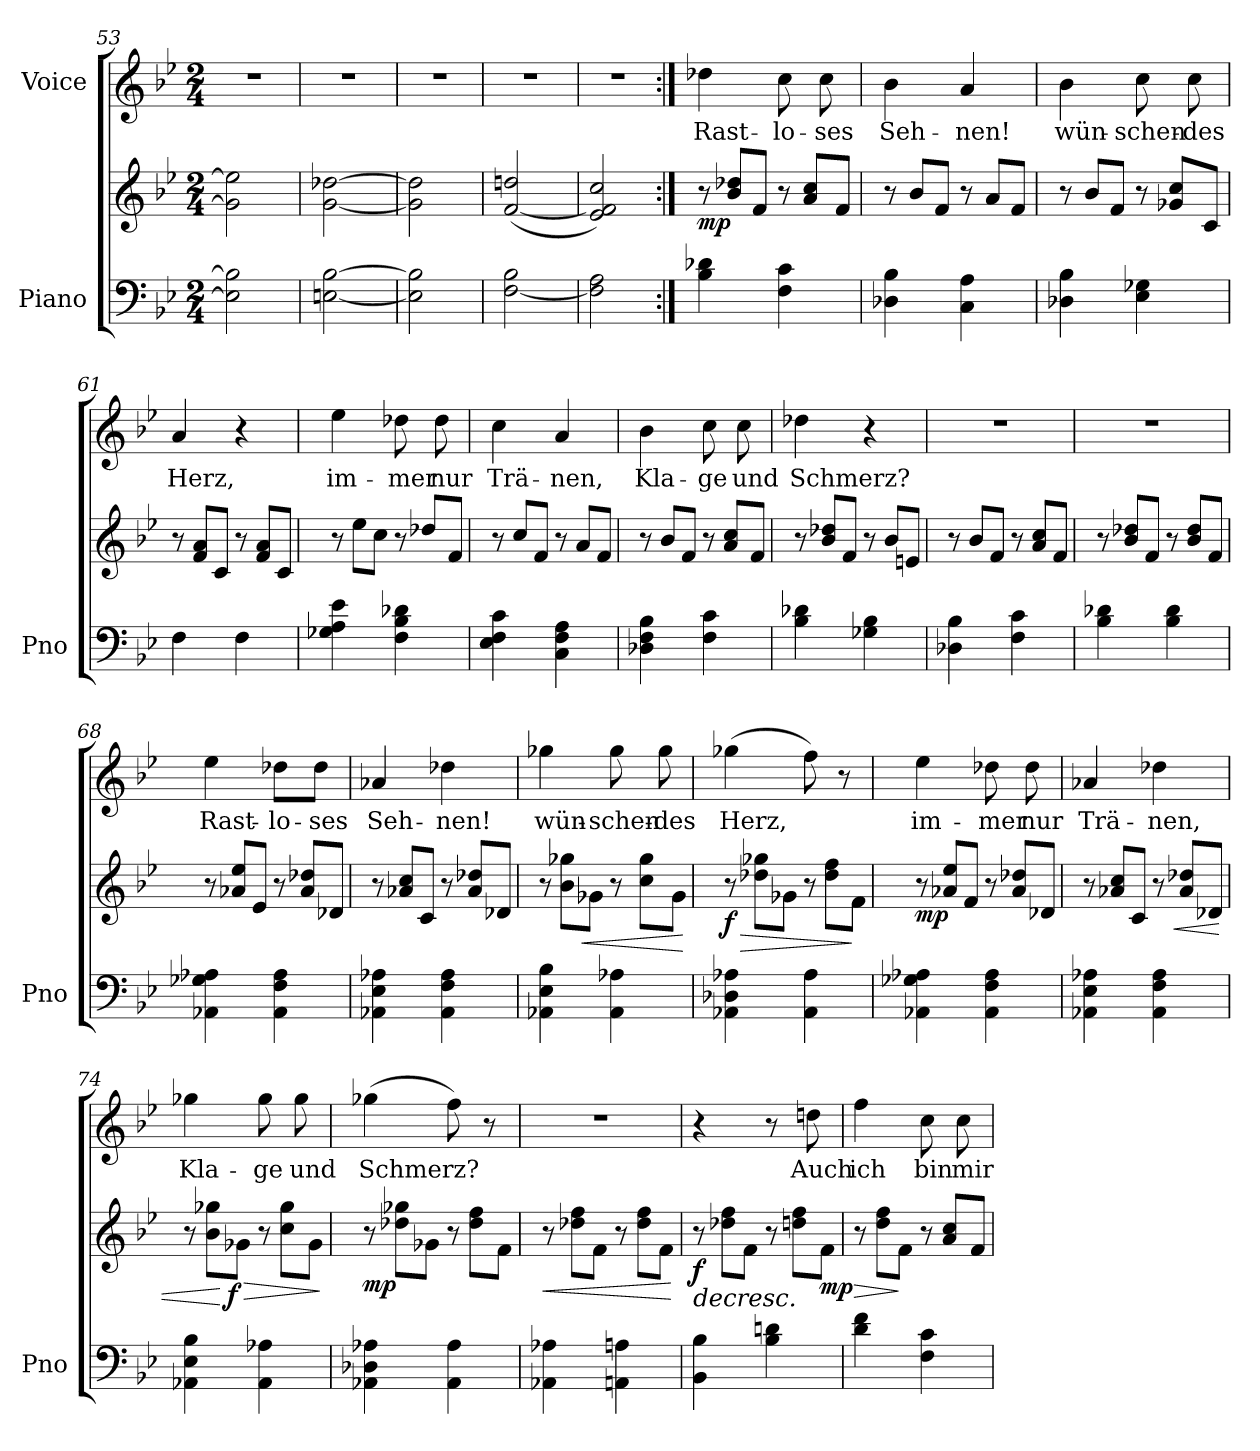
**kern	**kern	**dynam	**kern	**text
*part2	*part2	*part2	*part1	*part1
*staff3	*staff2	*staff2/3	*staff1	*staff1
*I"Piano	*	*	*I"Voice	*
*I'Pno	*	*	*	*
*clefF4	*clefG2	*	*clefG2	*
*k[b-e-]	*k[b-e-]	*	*k[b-e-]	*
*M2/4	*M2/4	*	*M2/4	*
=53	=53	=53	=53	=53
2E-\] 2B-\]	2g\] 2ee-\]	.	2r	.
=54	=54	=54	=54	=54
[2En\ [2B-\	[2g\ [2dd-X\	.	2r	.
=55	=55	=55	=55	=55
2E\] 2B-\]	2g\] 2dd-\]	.	2r	.
=56	=56	=56	=56	=56
[2F\ 2B-\	(>[2f/ 2ddn/	.	2r	.
=57	=57	=57	=57	=57
2F\] 2A\	2e-/ 2f/] 2cc/)	.	2r	.
!!LO:PB:g=z
=58:|!	=58:|!	=58:|!	=58:|!	=58:|!
*	*Xtuplet	*	*	*
!	!	!LO:DY:b	!	!LO:LY:b
4B-\ 4d-X\	12r	mp	4dd-X\	Rast-
.	12b-/ 12dd-X/L	.	.	.
.	12f/J	.	.	.
!	!	!	!	!LO:LY:b
4F\ 4c\	12r	.	8cc\	-lo-
.	12a/ 12cc/L	.	.	.
!	!	!	!	!LO:LY:b
.	.	.	8cc\	-ses
.	12f/J	.	.	.
=59	=59	=59	=59	=59
!	!	!	!	!LO:LY:b
4D-X\ 4B-\	12r	.	4b-\	Seh-
.	12b-/L	.	.	.
.	12f/J	.	.	.
!	!	!	!	!LO:LY:b
4C\ 4A\	12r	.	4a/	-nen!
.	12a/L	.	.	.
.	12f/J	.	.	.
=60	=60	=60	=60	=60
!	!	!	!	!LO:LY:b
4D-X\ 4B-\	12r	.	4b-\	wün-
.	12b-/L	.	.	.
.	12f/J	.	.	.
!	!	!	!	!LO:LY:b
4E-\ 4G-X\	12r	.	8cc\	-schen-
.	12g-X/ 12cc/L	.	.	.
!	!	!	!	!LO:LY:b
.	.	.	8cc\	-des
.	12c/J	.	.	.
=61	=61	=61	=61	=61
!	!	!	!	!LO:LY:b
4F\	12r	.	4a/	Herz,
.	12f/ 12a/L	.	.	.
.	12c/J	.	.	.
4F\	12r	.	4r	.
.	12f/ 12a/L	.	.	.
.	12c/J	.	.	.
=62	=62	=62	=62	=62
!	!	!	!	!LO:LY:b
4G-X\ 4A\ 4e-\	12r	.	4ee-\	im-
.	12ee-\L	.	.	.
.	12cc\J	.	.	.
!	!	!	!	!LO:LY:b
4F\ 4B-\ 4d-X\	12r	.	8dd-X\	-mer
.	12dd-X/L	.	.	.
!	!	!	!	!LO:LY:b
.	.	.	8dd-\	nur
.	12f/J	.	.	.
!!LO:LB:g=z
=63	=63	=63	=63	=63
!	!	!	!	!LO:LY:b
4E-\ 4F\ 4c\	12r	.	4cc\	Trä-
.	12cc/L	.	.	.
.	12f/J	.	.	.
!	!	!	!	!LO:LY:b
4C\ 4F\ 4A\	12r	.	4a/	-nen,
.	12a/L	.	.	.
.	12f/J	.	.	.
=64	=64	=64	=64	=64
!	!	!	!	!LO:LY:b
4D-X\ 4F\ 4B-\	12r	.	4b-\	Kla-
.	12b-/L	.	.	.
.	12f/J	.	.	.
!	!	!	!	!LO:LY:b
4F\ 4c\	12r	.	8cc\	-ge
.	12a/ 12cc/L	.	.	.
!	!	!	!	!LO:LY:b
.	.	.	8cc\	und
.	12f/J	.	.	.
=65	=65	=65	=65	=65
!	!	!	!	!LO:LY:b
4B-\ 4d-X\	12r	.	4dd-X\	Schmerz?
.	12b-/ 12dd-X/L	.	.	.
.	12f/J	.	.	.
4G-X\ 4B-\	12r	.	4r	.
.	12b-/L	.	.	.
.	12en/J	.	.	.
=66	=66	=66	=66	=66
4D-X\ 4B-\	12r	.	2r	.
.	12b-/L	.	.	.
.	12f/J	.	.	.
4F\ 4c\	12r	.	.	.
.	12a/ 12cc/L	.	.	.
.	12f/J	.	.	.
=67	=67	=67	=67	=67
4B-\ 4d-X\	12r	.	2r	.
.	12b-/ 12dd-X/L	.	.	.
.	12f/J	.	.	.
4B-\ 4d-\	12r	.	.	.
.	12b-/ 12dd-/L	.	.	.
.	12f/J	.	.	.
!!LO:LB:g=z
=68	=68	=68	=68	=68
!	!	!	!	!LO:LY:b
4AA-X\ 4G-X\ 4A-X\	12r	.	4ee-\	Rast-
.	12a-X/ 12ee-/L	.	.	.
.	12e-/J	.	.	.
!	!	!	!	!LO:LY:b
4AA-\ 4F\ 4A-\	12r	.	8dd-X\L	-lo-
.	12a-/ 12dd-X/L	.	.	.
!	!	!	!	!LO:LY:b
.	.	.	8dd-\J	-ses
.	12d-X/J	.	.	.
=69	=69	=69	=69	=69
!	!	!	!	!LO:LY:b
4AA-X\ 4E-\ 4A-X\	12r	.	4a-X/	Seh-
.	12a-X/ 12cc/L	.	.	.
.	12c/J	.	.	.
!	!	!	!	!LO:LY:b
4AA-\ 4F\ 4A-\	12r	.	4dd-X\	-nen!
.	12a-/ 12dd-X/L	.	.	.
.	12d-X/J	.	.	.
=70	=70	=70	=70	=70
!	!	!	!	!LO:LY:b
4AA-X\ 4E-\ 4B-\	12r	.	4gg-X\	wün-
.	12b-\ 12gg-X\L	.	.	.
!	!	!LO:HP:b	!	!
.	12g-X\J	<	.	.
!	!	!	!	!LO:LY:b
4AA-\ 4A-X\	12r	.	8gg-\	schen-
.	12cc\ 12gg-\L	.	.	.
!	!	!	!	!LO:LY:b
.	.	.	8gg-\	-des
.	12g-\J	.	.	.
.	.	[	.	.
=71	=71	=71	=71	=71
!	!	!LO:HP:b	!	!LO:LY:b
!	!	!LO:DY:n=1:b	!	!
4AA-X\ 4D-X\ 4A-X\	12r	> f	(>4gg-X\	Herz,
.	12dd-X\ 12gg-X\L	.	.	.
.	12g-X\J	.	.	.
4AA-\ 4A-\	12r	.	8ff\)	.
.	12dd-\ 12ff\L	.	.	.
.	.	.	8r	.
.	12f\J	]	.	.
=72	=72	=72	=72	=72
!	!	!LO:DY:b	!	!LO:LY:b
4AA-X\ 4G-X\ 4A-X\	12r	mp	4ee-\	im-
.	12a-X/ 12ee-/L	.	.	.
.	12f/J	.	.	.
!	!	!	!	!LO:LY:b
4AA-\ 4F\ 4A-\	12r	.	8dd-X\	-mer
.	12a-/ 12dd-X/L	.	.	.
!	!	!	!	!LO:LY:b
.	.	.	8dd-\	nur
.	12d-X/J	.	.	.
!!LO:LB:g=z
=73	=73	=73	=73	=73
!	!	!	!	!LO:LY:b
4AA-X\ 4E-\ 4A-X\	12r	.	4a-X/	Trä-
.	12a-X/ 12cc/L	.	.	.
.	12c/J	.	.	.
!	!	!	!	!LO:LY:b
4AA-\ 4F\ 4A-\	12r	.	4dd-X\	-nen,
!	!	!LO:HP:b	!	!
.	12a-/ 12dd-X/L	<	.	.
.	12d-X/J	.	.	.
=74	=74	=74	=74	=74
!	!	!	!	!LO:LY:b
4AA-X\ 4E-\ 4B-\	12r	.	4gg-X\	Kla-
.	12b-\ 12gg-X\L	.	.	.
!	!	!LO:HP:n=1:b	!	!
!	!	!LO:DY:n=1:b	!	!
.	12g-X\J	[ > f	.	.
!	!	!	!	!LO:LY:b
4AA-\ 4A-X\	12r	.	8gg-\	-ge
.	12cc\ 12gg-\L	.	.	.
!	!	!	!	!LO:LY:b
.	.	.	8gg-\	und
.	12g-\J	.	.	.
.	.	]	.	.
=75	=75	=75	=75	=75
!	!	!LO:DY:b	!	!LO:LY:b
4AA-X\ 4D-X\ 4A-X\	12r	mp	(>4gg-X\	Schmerz?
.	12dd-X\ 12gg-X\L	.	.	.
.	12g-X\J	.	.	.
4AA-\ 4A-\	12r	.	8ff\)	.
.	12dd-\ 12ff\L	.	.	.
.	.	.	8r	.
.	12f\J	.	.	.
=76	=76	=76	=76	=76
!	!	!LO:HP:b	!	!
4AA-X\ 4A-X\	12r	<	2r	.
.	12dd-X\ 12ff\L	.	.	.
.	12f\J	.	.	.
4AAn\ 4An\	12r	.	.	.
.	12dd-\ 12ff\L	.	.	.
.	12f\J	.	.	.
.	.	[	.	.
=77	=77	=77	=77	=77
!	!	!LO:HP:b	!	!
!	!	!LO:DY:n=1:b	!	!
4BB-\ 4B-\	12r	> f	4r	.
.	12dd-X\ 12ff\L	.	.	.
.	12f\J	.	.	.
4B-\ 4dn\	12r	.	8r	.
.	12ddn\ 12ff\L	.	.	.
!	!	!	!	!LO:LY:b
.	.	.	8ddn\	Auch
!	!	!LO:DY:n=2:b	!	!
.	12f\J	mp	.	.
.	.	]	.	.
!!LO:PB:g=z
=78	=78	=78	=78	=78
!	!	!LO:HP:b	!	!LO:LY:b
4d\ 4f\	12r	>	4ff\	ich
.	12dd\ 12ff\L	.	.	.
.	12f\J	]	.	.
!	!	!	!	!LO:LY:b
4F\ 4c\	12r	.	8cc\	bin
.	12a/ 12cc/L	.	.	.
!	!	!	!	!LO:LY:b
.	.	.	8cc\	mir
.	12f/J	.	.	.
=	=	=	=	=
*-	*-	*-	*-	*-
